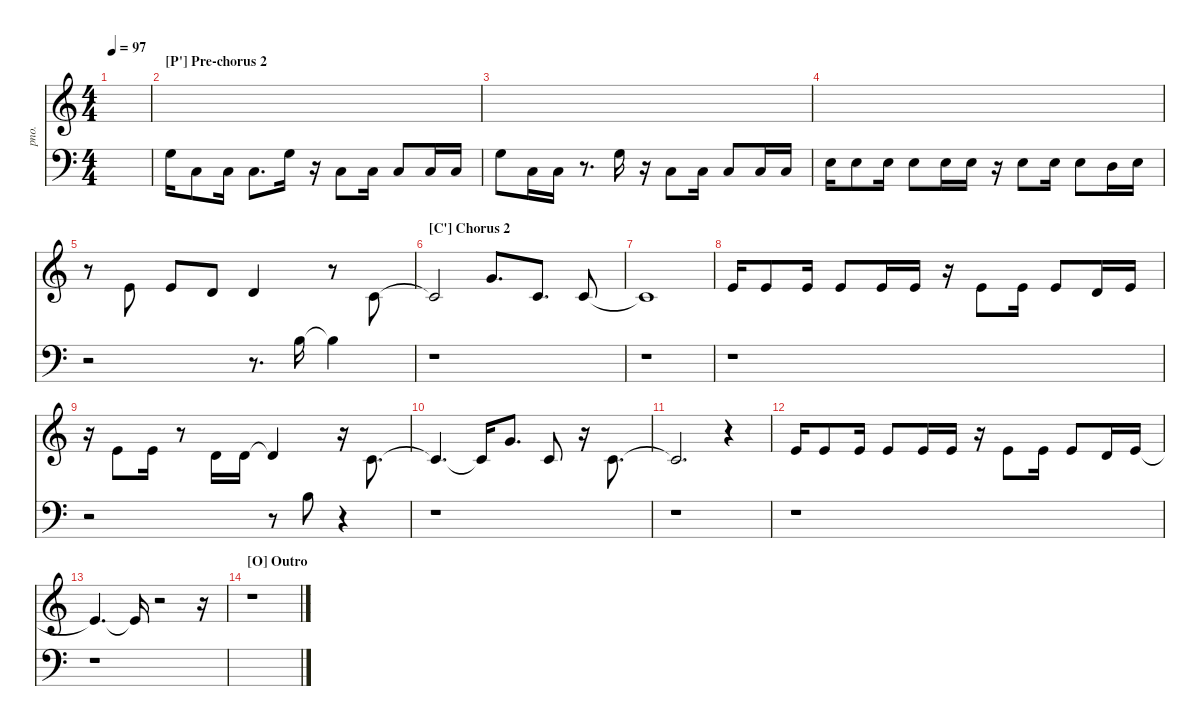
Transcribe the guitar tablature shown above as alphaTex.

\defaultSystemsLayout 4
\hideDynamics
\bracketExtendMode nobrackets
\track ("Acoustic Piano" "pno.") {instrument acousticgrandpiano}
\staff {score}
\tuning (E4 B3 G3 D3 A2 E2)
\ts (4 4)
\tempo 97
\clef g2
\ks c
|
\section ("P'" "Pre-chorus 2")
|
|
|
r.8{beam Down} 5.2.8{beam Up} 5.2.8{beam Up} 3.2.8{beam Up} 3.2.4{beam Up} r.8{beam Down} 1.2.8{beam Up} |
\section ("C'" "Сhorus 2")
1.2{t}.2{beam Up} 3.1.8{d beam Up} 1.2.8{d beam Up} 1.2.8{beam Up} |
1.2{t}.1{beam Up} |
0.1.16{beam Up} 0.1.8{beam Up} 0.1.16{beam Up} 0.1.8{beam Up} 0.1.16{beam Up} 0.1.16{beam Up} r.16{beam Down} 5.2.8{beam Up} 5.2.16{beam Up} 5.2.8{beam Up} 7.3.16{beam Up} 9.3.16{beam Up} |
r.16{beam Down} 0.1.8{beam Up} 0.1.16{beam Up} r.8{beam Down} 3.2.16{beam Up} 3.2.16{beam Up} 3.2{t}.4{beam Up} r.16{beam Down} 1.2.8{d beam Up} |
1.2{t}.4{d beam Up} 1.2{t}.16{beam Up} 3.1.8{d beam Up} 1.2.8{beam Up} r.16{beam Down} 1.2.8{d beam Up} |
1.2{t}.2{d beam Up} r.4{beam Down} |
0.1.16{beam Up} 0.1.8{beam Up} 0.1.16{beam Up} 0.1.8{beam Up} 0.1.16{beam Up} 0.1.16{beam Up} r.16{beam Down} 5.2.8{beam Up} 5.2.16{beam Up} 5.2.8{beam Up} 7.3.16{beam Up} 9.3.16{beam Up} |
9.3{t}.4{d beam Up} 9.3{t}.16{beam Up} r.2{beam Down} r.16{beam Down} |
\section ("O" "Outro")
r.1{beam Down}
\staff {score}
\tuning (G2 D2 A1 E1 B0)
\clef f4
\ottava regular
\simile none
\ks c
|
12.1.16{beam Down} 10.2.8{beam Down} 10.2.16{beam Down} 10.2.8{d beam Down} 12.1.16{beam Down} r.16{beam Down} 10.2.8{beam Up} 10.2.16{beam Up} 10.2.8{beam Up} 10.2.16{beam Up} 10.2.16{beam Up} |
12.1.8{beam Down} 10.2.16{beam Down} 10.2.16{beam Down} r.8{d beam Down} 12.1.16{beam Down} r.16{beam Down} 10.2.8{beam Up} 10.2.16{beam Up} 10.2.8{beam Up} 10.2.16{beam Up} 10.2.16{beam Up} |
9.1.16{beam Down} 9.1.8{beam Down} 9.1.16{beam Down} 9.1.8{beam Down} 9.1.16{beam Down} 9.1.16{beam Down} r.16{beam Down} 9.1.8{beam Down} 9.1.16{beam Down} 9.1.8{beam Down} 7.1.16{beam Down} 9.1.16{beam Down} |
r.2{beam Down} r.8{d beam Down} 16.1.16{beam Down} 16.1{t}.4{beam Down} |
r.1{beam Down} |
r.1{beam Down} |
r.1{beam Down} |
r.2{beam Down} r.8{beam Down} 16.1.8{beam Down} r.4{beam Down} |
r.1{beam Down} |
r.1{beam Down} |
r.1{beam Down} |
r.1{beam Down} |
